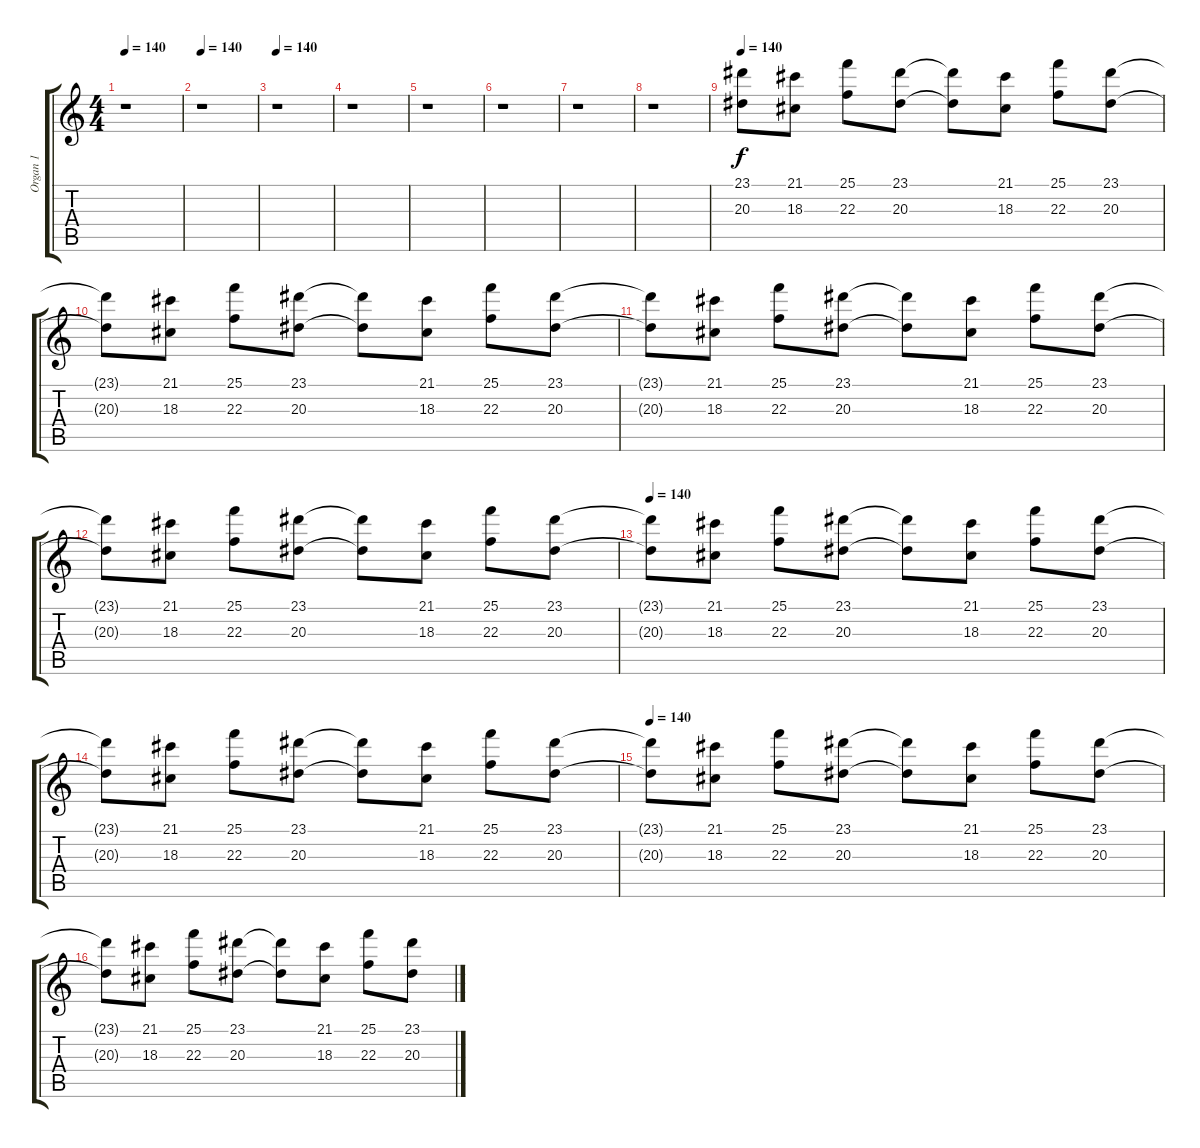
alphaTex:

\track ("Organ 1" "Organ 1") {instrument rockorgan}
\staff {score tabs}
\tuning (E4 B3 G3 D3 A2 E2) {hide}
\ts (4 4)
\tempo 140
\clef g2
\ks c
r.1{dy f} |
\tempo 140
r.1 |
\tempo 140
r.1 |
r.1 |
r.1 |
r.1 |
r.1 |
r.1 |
\tempo 140
(23.1 20.3).8 (21.1 18.3).8 (25.1 22.3).8 (23.1 20.3).8 (23.1{t} 20.3{t}).8 (21.1 18.3).8 (25.1 22.3).8 (23.1 20.3).8 |
(23.1{t} 20.3{t}).8 (21.1 18.3).8 (25.1 22.3).8 (23.1 20.3).8 (23.1{t} 20.3{t}).8 (21.1 18.3).8 (25.1 22.3).8 (23.1 20.3).8 |
(23.1{t} 20.3{t}).8 (21.1 18.3).8 (25.1 22.3).8 (23.1 20.3).8 (23.1{t} 20.3{t}).8 (21.1 18.3).8 (25.1 22.3).8 (23.1 20.3).8 |
(23.1{t} 20.3{t}).8 (21.1 18.3).8 (25.1 22.3).8 (23.1 20.3).8 (23.1{t} 20.3{t}).8 (21.1 18.3).8 (25.1 22.3).8 (23.1 20.3).8 |
\tempo 140
(23.1{t} 20.3{t}).8 (21.1 18.3).8 (25.1 22.3).8 (23.1 20.3).8 (23.1{t} 20.3{t}).8 (21.1 18.3).8 (25.1 22.3).8 (23.1 20.3).8 |
(23.1{t} 20.3{t}).8 (21.1 18.3).8 (25.1 22.3).8 (23.1 20.3).8 (23.1{t} 20.3{t}).8 (21.1 18.3).8 (25.1 22.3).8 (23.1 20.3).8 |
\tempo 140
(23.1{t} 20.3{t}).8 (21.1 18.3).8 (25.1 22.3).8 (23.1 20.3).8 (23.1{t} 20.3{t}).8 (21.1 18.3).8 (25.1 22.3).8 (23.1 20.3).8 |
(23.1{t} 20.3{t}).8 (21.1 18.3).8 (25.1 22.3).8 (23.1 20.3).8 (23.1{t} 20.3{t}).8 (21.1 18.3).8 (25.1 22.3).8 (23.1 20.3).8
